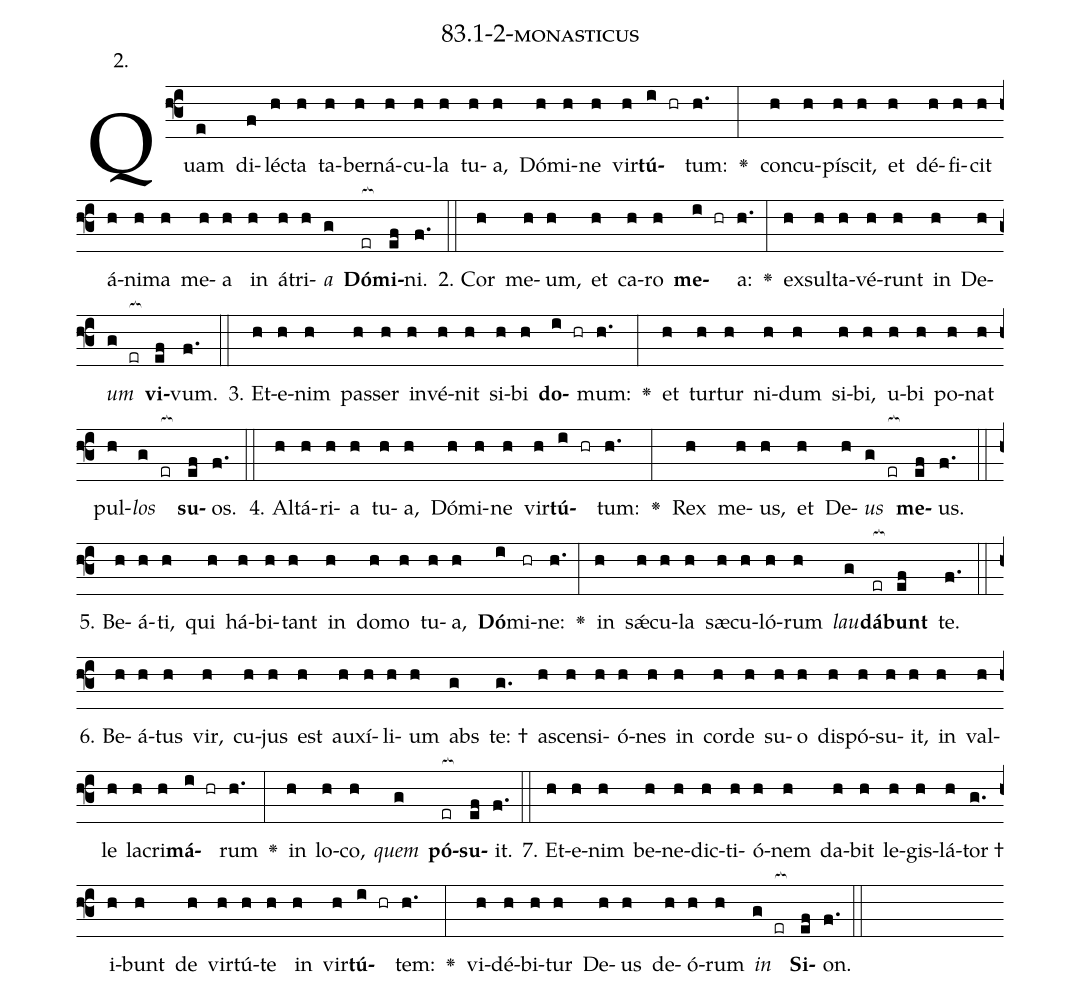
name: 83.1-2-monasticus;
annotation: 2.;
%%
(f3)Quam(e) di(f)léc(h)ta(h) ta(h)ber(h)ná(h)cu(h)la(h) tu(h)a,(h) Dó(h)mi(h)ne(h) vir(h)<b>tú</b>(i hr)tum:(h.) <v>\greheightstar</v>(:) con(h)cu(h)pí(h)scit,(h) et(h) dé(h)fi(h)cit(h) á(h)ni(h)ma(h) me(h)a(h) in(h) á(h)tri(h)<i>a</i>(g) <b>Dó</b>(er[ocb:1{])<b>mi</b>(ef[ocb:0}])ni.(f.) (::)
2. Cor(h) me(h)um,(h) et(h) ca(h)ro(h) <b>me</b>(i hr)a:(h.) <v>\greheightstar</v>(:) ex(h)sul(h)ta(h)vé(h)runt(h) in(h) De(h)<i>um</i>(g er[ocb:1{]) <b>vi</b>(ef[ocb:0}])vum.(f.) (::)
3. Et(h)e(h)nim(h) pas(h)ser(h) in(h)vé(h)nit(h) si(h)bi(h) <b>do</b>(i hr)mum:(h.) <v>\greheightstar</v>(:) et(h) tur(h)tur(h) ni(h)dum(h) si(h)bi,(h) u(h)bi(h) po(h)nat(h) pul(h)<i>los</i>(g er[ocb:1{]) <b>su</b>(ef[ocb:0}])os.(f.) (::)
4. Al(h)tá(h)ri(h)a(h) tu(h)a,(h) Dó(h)mi(h)ne(h) vir(h)<b>tú</b>(i hr)tum:(h.) <v>\greheightstar</v>(:) Rex(h) me(h)us,(h) et(h) De(h)<i>us</i>(g er[ocb:1{]) <b>me</b>(ef[ocb:0}])us.(f.) (::)
5. Be(h)á(h)ti,(h) qui(h) há(h)bi(h)tant(h) in(h) do(h)mo(h) tu(h)a,(h) <b>Dó</b>(i)mi(hr)ne:(h.) <v>\greheightstar</v>(:) in(h) sǽ(h)cu(h)la(h) sæ(h)cu(h)ló(h)rum(h) <i>lau</i>(g)<b>dá</b>(er[ocb:1{])<b>bunt</b>(ef[ocb:0}]) te.(f.) (::)
6. Be(h)á(h)tus(h) vir,(h) cu(h)jus(h) est(h) au(h)xí(h)li(h)um(h) abs(g) te: †(g.) a(h)scen(h)si(h)ó(h)nes(h) in(h) cor(h)de(h) su(h)o(h) dis(h)pó(h)su(h)it,(h) in(h) val(h)le(h) la(h)cri(h)<b>má</b>(i hr)rum(h.) <v>\greheightstar</v>(:) in(h) lo(h)co,(h) <i>quem</i>(g) <b>pó</b>(er[ocb:1{])<b>su</b>(ef[ocb:0}])it.(f.) (::)
7. Et(h)e(h)nim(h) be(h)ne(h)dic(h)ti(h)ó(h)nem(h) da(h)bit(h) le(h)gis(h)lá(h)tor †(g.) i(h)bunt(h) de(h) vir(h)tú(h)te(h) in(h) vir(h)<b>tú</b>(i hr)tem:(h.) <v>\greheightstar</v>(:) vi(h)dé(h)bi(h)tur(h) De(h)us(h) de(h)ó(h)rum(h) <i>in</i>(g er[ocb:1{]) <b>Si</b>(ef[ocb:0}])on.(f.) (::)
